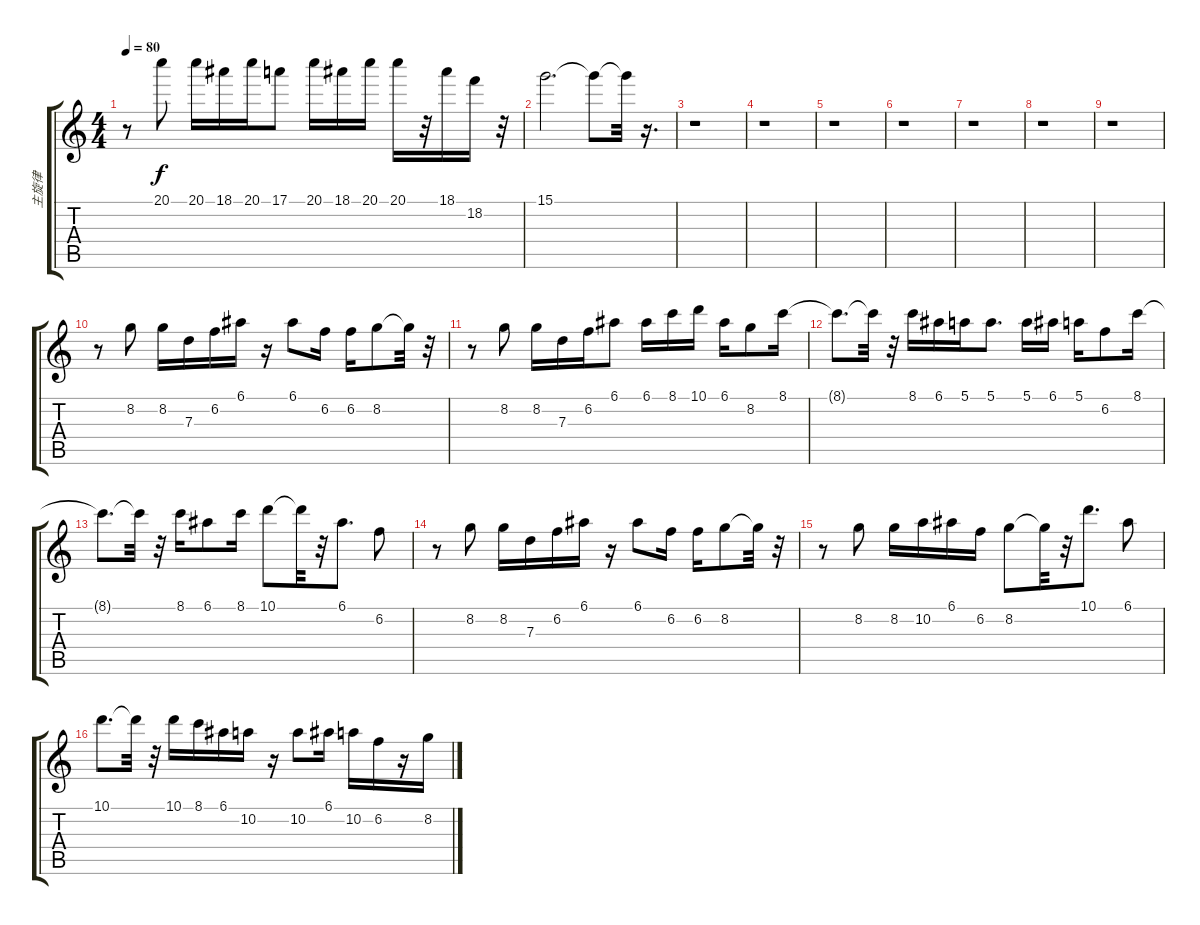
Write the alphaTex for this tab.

\track ("主旋律" "主旋律") {instrument overdrivenguitar}
\staff {score tabs}
\tuning (E4 B3 G3 D3 A2 E2) {hide}
\ts (4 4)
\tempo 80
\clef g2
\ks c
r.8{dy f} 20.1.8 20.1.16 18.1.16 20.1.16 17.1.8 20.1.16 18.1.16 20.1.16 20.1.16 r.32 18.1.16 18.2.16 r.32 |
15.1.2{d} 15.1{t}.8 15.1{t}.32 r.16{d} |
r.1 |
r.1 |
r.1 |
r.1 |
r.1 |
r.1 |
r.1 |
r.8 8.2.8 8.2.16 7.3.16 6.2.16 6.1.16 r.16 6.1.8 6.2.16 6.2.16 8.2.8 8.2{t}.32 r.32 |
r.8 8.2.8 8.2.16 7.3.16 6.2.16 6.1.8 6.1.16 8.1.16 10.1.16 6.1.16 8.2.8 8.1.16 |
8.1{t}.8{d} 8.1{t}.32 r.32 8.1.16 6.1.16 5.1.16 5.1.8{d} 5.1.16 6.1.16 5.1.16 6.2.8 8.1.16 |
8.1{t}.8{d} 8.1{t}.32 r.32 8.1.16 6.1.8 8.1.16 10.1.8 10.1{t}.32 r.32 6.1.8{d} 6.2.8 |
r.8 8.2.8 8.2.16 7.3.16 6.2.16 6.1.16 r.16 6.1.8 6.2.16 6.2.16 8.2.8 8.2{t}.32 r.32 |
r.8 8.2.8 8.2.16 10.2.16 6.1.16 6.2.16 8.2.8 8.2{t}.32 r.32 10.1.8{d} 6.1.8 |
10.1.8{d} 10.1{t}.32 r.32 10.1.16 8.1.16 6.1.16 10.2.16 r.16 10.2.8 6.1.16 10.2.16 6.2.16 r.16 8.2.16
